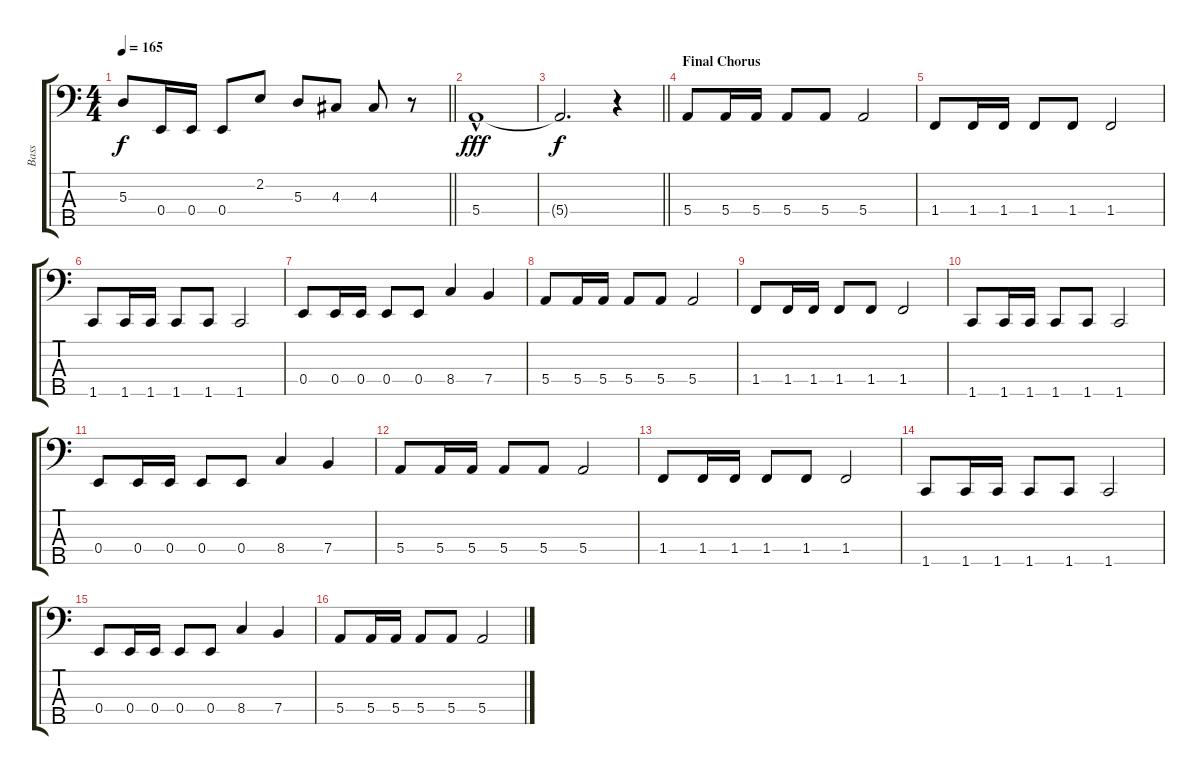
\track ("Bass" "Bass") {instrument electricbassfinger}
\staff {score tabs}
\tuning (G2 D2 A1 E1 B0) {hide}
\ts (4 4)
\tempo 165
\clef f4
\barLineRight lightlight
\ks c
5.3.8{dy f} 0.4.16 0.4.16 0.4.8 2.2.8 5.3.8 4.3.8 4.3.8 r.8{volume 0} |
5.4{hac}.1{dy fff volume 16 instrument acousticgrandpiano} |
\barLineRight lightlight
5.4{t}.2{d dy f} r.4 |
\section ("" "Final Chorus")
5.4.8{volume 13 instrument electricbassfinger} 5.4.16 5.4.16 5.4.8 5.4.8 5.4.2 |
1.4.8 1.4.16 1.4.16 1.4.8 1.4.8 1.4.2 |
1.5.8 1.5.16 1.5.16 1.5.8 1.5.8 1.5.2 |
0.4.8 0.4.16 0.4.16 0.4.8 0.4.8 8.4.4 7.4.4 |
5.4.8 5.4.16 5.4.16 5.4.8 5.4.8 5.4.2 |
1.4.8 1.4.16 1.4.16 1.4.8 1.4.8 1.4.2 |
1.5.8 1.5.16 1.5.16 1.5.8 1.5.8 1.5.2 |
0.4.8 0.4.16 0.4.16 0.4.8 0.4.8 8.4.4 7.4.4 |
5.4.8 5.4.16 5.4.16 5.4.8 5.4.8 5.4.2 |
1.4.8 1.4.16 1.4.16 1.4.8 1.4.8 1.4.2 |
1.5.8 1.5.16 1.5.16 1.5.8 1.5.8 1.5.2 |
0.4.8 0.4.16 0.4.16 0.4.8 0.4.8 8.4.4 7.4.4 |
5.4.8 5.4.16 5.4.16 5.4.8 5.4.8 5.4.2
